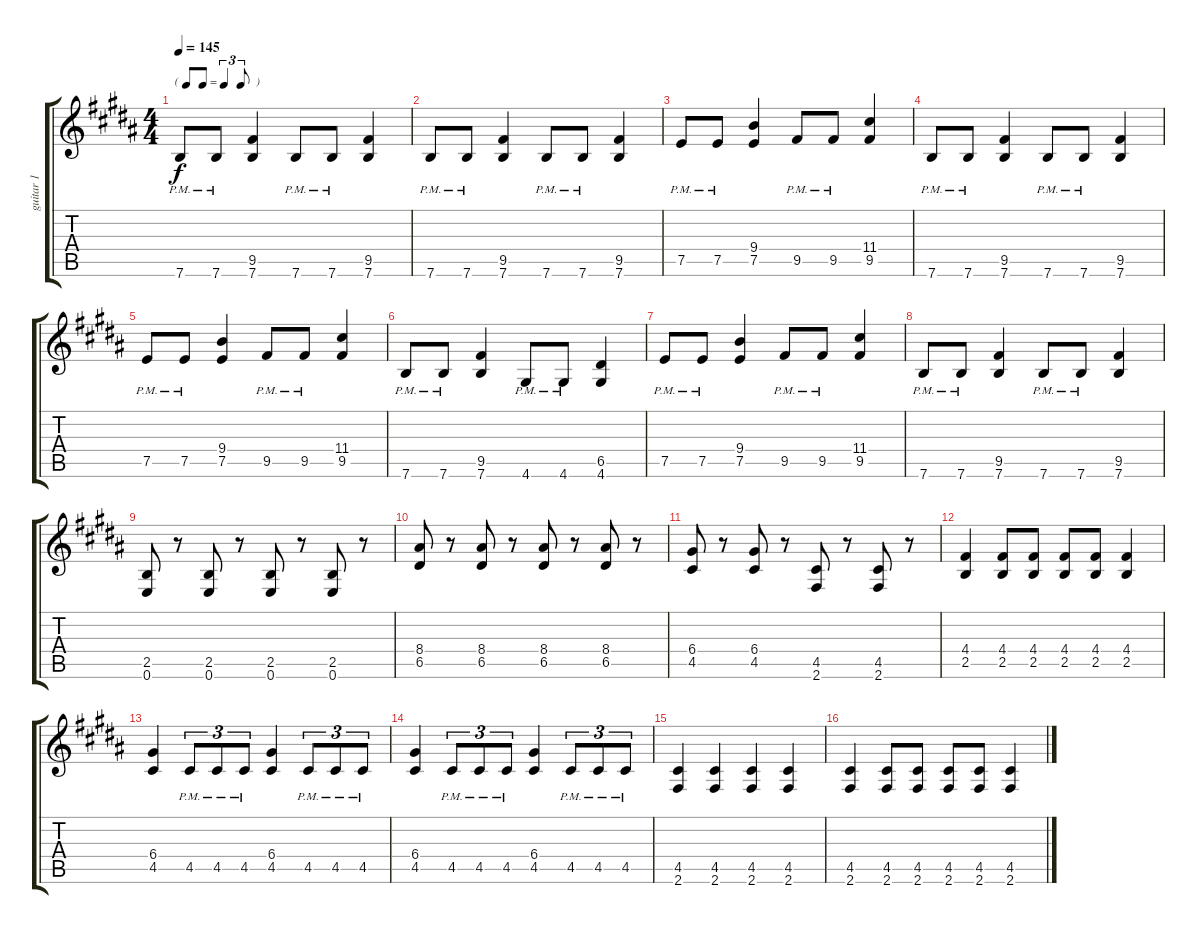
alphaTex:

\track ("guitar 1" "guitar 1") {instrument overdrivenguitar}
\staff {score tabs}
\tuning (E4 B3 G3 D3 A2 E2) {hide}
\ts (4 4)
\tf triplet8th
\tempo 145
\clef g2
\ks b
7.6{pm}.8{dy f} 7.6{pm}.8 (9.5 7.6).4 7.6{pm}.8 7.6{pm}.8 (9.5 7.6).4 |
7.6{pm}.8 7.6{pm}.8 (9.5 7.6).4 7.6{pm}.8 7.6{pm}.8 (9.5 7.6).4 |
7.5{pm}.8 7.5{pm}.8 (9.4 7.5).4 9.5{pm}.8 9.5{pm}.8 (11.4 9.5).4 |
7.6{pm}.8 7.6{pm}.8 (9.5 7.6).4 7.6{pm}.8 7.6{pm}.8 (9.5 7.6).4 |
7.5{pm}.8 7.5{pm}.8 (9.4 7.5).4 9.5{pm}.8 9.5{pm}.8 (11.4 9.5).4 |
7.6{pm}.8 7.6{pm}.8 (9.5 7.6).4 4.6{pm}.8 4.6{pm}.8 (6.5 4.6).4 |
7.5{pm}.8 7.5{pm}.8 (9.4 7.5).4 9.5{pm}.8 9.5{pm}.8 (11.4 9.5).4 |
7.6{pm}.8 7.6{pm}.8 (9.5 7.6).4 7.6{pm}.8 7.6{pm}.8 (9.5 7.6).4 |
(2.5 0.6).8 r.8 (2.5 0.6).8 r.8 (2.5 0.6).8 r.8 (2.5 0.6).8 r.8 |
(8.4 6.5).8 r.8 (8.4 6.5).8 r.8 (8.4 6.5).8 r.8 (8.4 6.5).8 r.8 |
(6.4 4.5).8 r.8 (6.4 4.5).8 r.8 (4.5 2.6).8 r.8 (4.5 2.6).8 r.8 |
(4.4 2.5).4 (4.4 2.5).8 (4.4 2.5).8 (4.4 2.5).8 (4.4 2.5).8 (4.4 2.5).4 |
(6.4 4.5).4 4.5{pm}.8{tu (3 2)} 4.5{pm}.8{tu (3 2)} 4.5{pm}.8{tu (3 2)} (6.4 4.5).4 4.5{pm}.8{tu (3 2)} 4.5{pm}.8{tu (3 2)} 4.5{pm}.8{tu (3 2)} |
(6.4 4.5).4 4.5{pm}.8{tu (3 2)} 4.5{pm}.8{tu (3 2)} 4.5{pm}.8{tu (3 2)} (6.4 4.5).4 4.5{pm}.8{tu (3 2)} 4.5{pm}.8{tu (3 2)} 4.5{pm}.8{tu (3 2)} |
(4.5 2.6).4 (4.5 2.6).4 (4.5 2.6).4 (4.5 2.6).4 |
(4.5 2.6).4 (4.5 2.6).8 (4.5 2.6).8 (4.5 2.6).8 (4.5 2.6).8 (4.5 2.6).4
